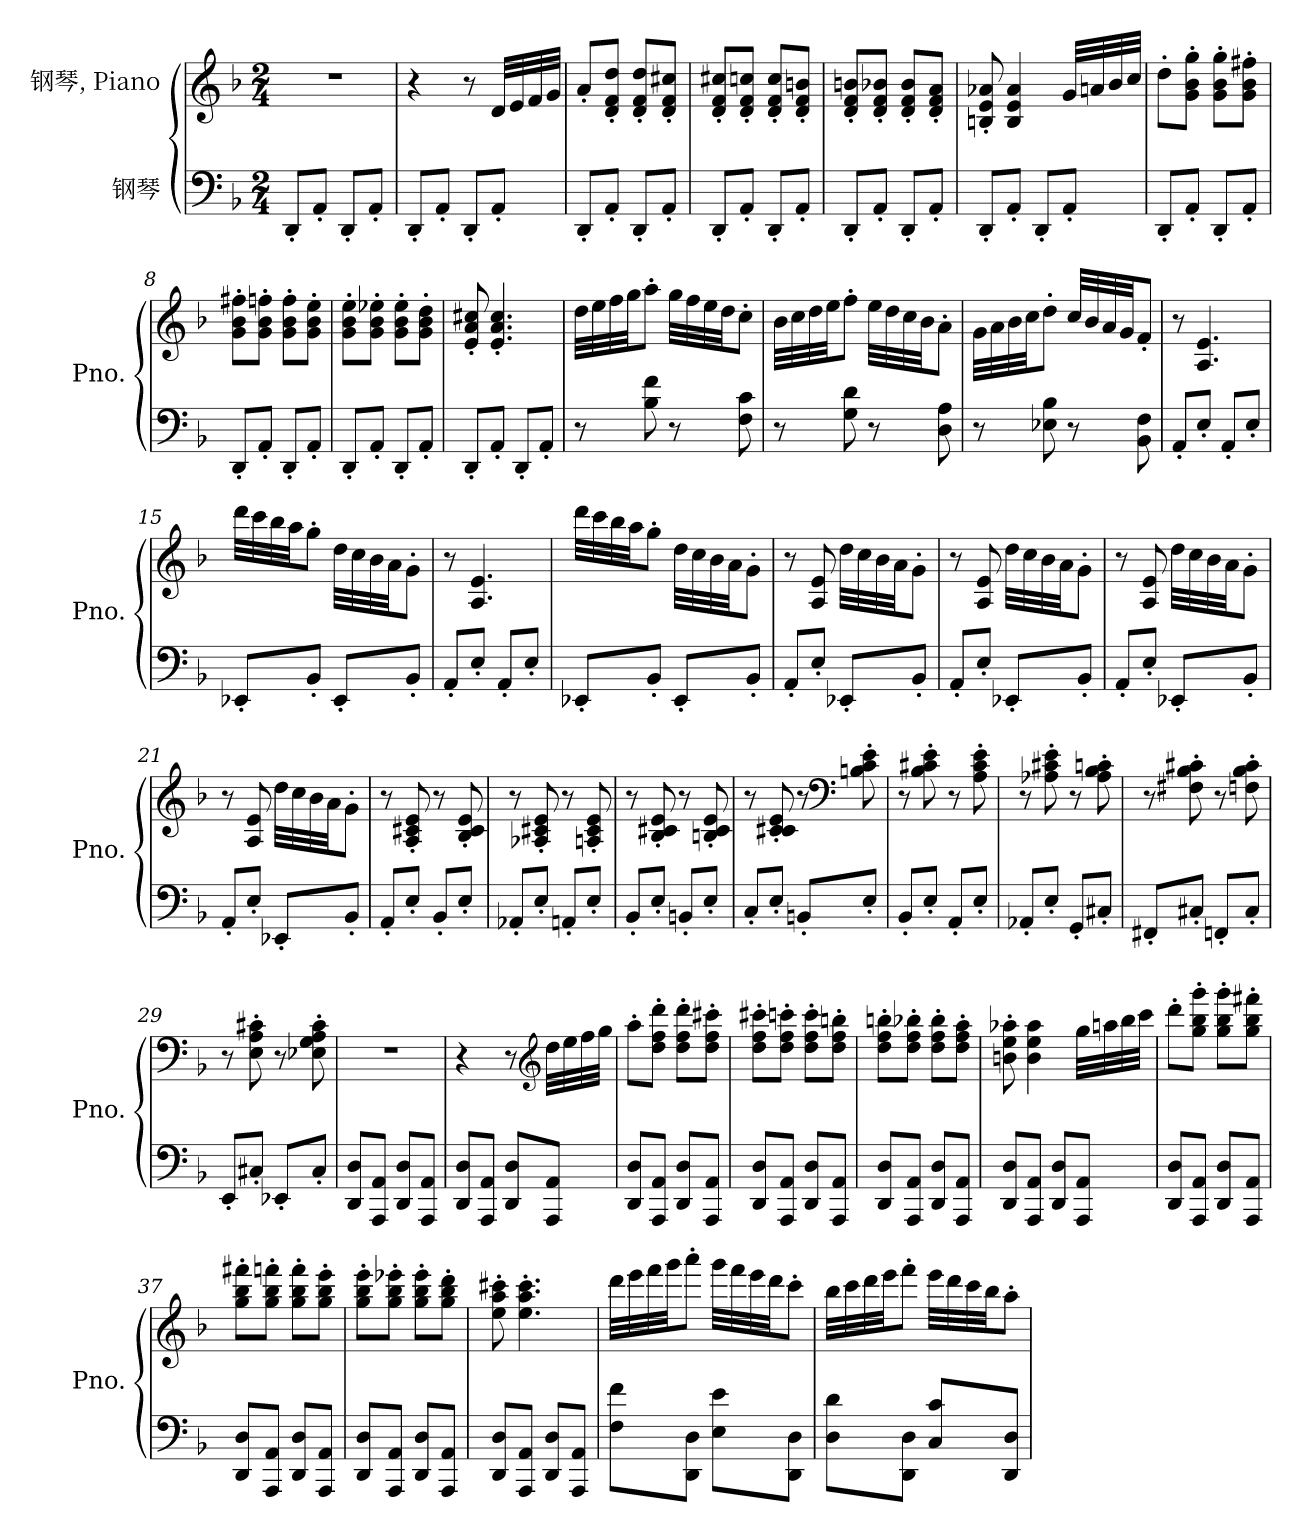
**kern	**kern
*part2	*part1
*staff2	*staff1
*I"钢琴	*I"钢琴, Piano
*	*I'Pno.
*clefF4	*clefG2
*k[b-]	*k[b-]
*M2/4	*M2/4
*MM150	*MM150
=1	=1
8DD'/L	2r
8AA'/J	.
8DD'/L	.
8AA'/J	.
=2	=2
8DD'/L	4r
8AA'/J	.
8DD'/L	8r
8AA'/J	32d/LLL
.	32e/
.	32f/
.	32g/JJJ
=3	=3
8DD'/L	8a'/L
8AA'/J	8d/' 8f/' 8dd/'J
8DD'/L	8d/' 8f/' 8dd/'L
8AA'/J	8d/' 8f/' 8cc#X/'J
=4	=4
8DD'/L	8d/' 8f/' 8cc#X/'L
8AA'/J	8d/' 8f/' 8ccn/'J
8DD'/L	8d/' 8f/' 8cc/'L
8AA'/J	8d/' 8f/' 8bn/'J
=5	=5
8DD'/L	8d/' 8f/' 8bn/'L
8AA'/J	8d/' 8f/' 8b-X/'J
8DD'/L	8d/' 8f/' 8b-/'L
8AA'/J	8d/' 8f/' 8a/'J
=6	=6
8DD'/L	8Bn/' 8e/' 8a-X/'
8AA'/J	4B/ 4e/ 4a-/
8DD'/L	.
8AA'/J	32g/LLL
.	32an/
.	32b-/
.	32cc/JJJ
!!LO:LB:g=z
=7	=7
8DD'/L	8dd'\L
8AA'/J	8g\' 8b-\' 8gg\'J
8DD'/L	8g\' 8b-\' 8gg\'L
8AA'/J	8g\' 8b-\' 8ff#X\'J
=8	=8
8DD'/L	8g\' 8b-\' 8ff#X\'L
8AA'/J	8g\' 8b-\' 8ffn\'J
8DD'/L	8g\' 8b-\' 8ff\'L
8AA'/J	8g\' 8b-\' 8ee\'J
=9	=9
8DD'/L	8g\' 8b-\' 8ee\'L
8AA'/J	8g\' 8b-\' 8ee-X\'J
8DD'/L	8g\' 8b-\' 8ee-\'L
8AA'/J	8g\' 8b-\' 8dd\'J
=10	=10
8DD'/L	8e/' 8a/' 8cc#X/'
8AA'/J	4.e/' 4.a/' 4.cc#/'
8DD'/L	.
8AA'/J	.
=11	=11
8r	32dd\LLL
.	32ee\
.	32ff\
.	32gg\JJ
8B-\ 8f\	8aa'\J
8r	32gg\LLL
.	32ff\
.	32ee\
.	32dd\JJ
8F\ 8c\	8cc'\J
=12	=12
8r	32b-\LLL
.	32cc\
.	32dd\
.	32ee\JJ
8G\ 8d\	8ff'\J
8r	32ee\LLL
.	32dd\
.	32cc\
.	32b-\JJ
8D\ 8A\	8a'\J
!!LO:LB:g=z
=13	=13
8r	32g\LLL
.	32a\
.	32b-\
.	32cc\JJ
8E-X\ 8B-\	8dd'\J
8r	32cc/LLL
.	32b-/
.	32a/
.	32g/JJ
8BB-\ 8F\	8f'/J
=14	=14
8AA'/L	8r
8E'/J	4.A/ 4.e/
8AA'/L	.
8E'/J	.
=15	=15
8EE-X'/L	32ddd\LLL
.	32ccc\
.	32bb-\
.	32aa\JJ
8BB-'/J	8gg'\J
8EE-'/L	32dd\LLL
.	32cc\
.	32b-\
.	32a\JJ
8BB-'/J	8g'\J
=16	=16
8AA'/L	8r
8E'/J	4.A/ 4.e/
8AA'/L	.
8E'/J	.
=17	=17
8EE-X'/L	32ddd\LLL
.	32ccc\
.	32bb-\
.	32aa\JJ
8BB-'/J	8gg'\J
8EE-'/L	32dd\LLL
.	32cc\
.	32b-\
.	32a\JJ
8BB-'/J	8g'\J
!!LO:LB:g=z
=18	=18
8AA'/L	8r
8E'/J	8A/ 8e/
8EE-X'/L	32dd\LLL
.	32cc\
.	32b-\
.	32a\JJ
8BB-'/J	8g'\J
=19	=19
8AA'/L	8r
8E'/J	8A/ 8e/
8EE-X'/L	32dd\LLL
.	32cc\
.	32b-\
.	32a\JJ
8BB-'/J	8g'\J
=20	=20
8AA'/L	8r
8E'/J	8A/ 8e/
8EE-X'/L	32dd\LLL
.	32cc\
.	32b-\
.	32a\JJ
8BB-'/J	8g'\J
=21	=21
8AA'/L	8r
8E'/J	8A/ 8e/
8EE-X'/L	32dd\LLL
.	32cc\
.	32b-\
.	32a\JJ
8BB-'/J	8g'\J
=22	=22
8AA'/L	8r
8E'/J	8A/' 8c#X/' 8e/'
8BB-'/L	8r
8E'/J	8B-/' 8c#/' 8e/'
!!LO:LB:g=z
=23	=23
8AA-X'/L	8r
8E'/J	8A-X/' 8c#X/' 8e/'
8AAn'/L	8r
8E'/J	8An/' 8c#/' 8e/'
=24	=24
8BB-'/L	8r
8E'/J	8B-/' 8c#X/' 8e/'
8BBn'/L	8r
8E'/J	8Bn/' 8c#/' 8e/'
=25	=25
8C'/L	8r
8E'/J	8c/' 8c#X/' 8e/'
8BBn'/L	8r
*	*clefF4
8E'/J	8Bn\' 8c#\' 8e\'
=26	=26
8BB-'/L	8r
8E'/J	8B-\' 8c#X\' 8e\'
8AA'/L	8r
8E'/J	8A\' 8c#\' 8e\'
=27	=27
8AA-X'/L	8r
8E'/J	8A-X\' 8c#X\' 8e\'
8GG'/L	8r
8C#X'/J	8A-\' 8B-\' 8cn\'
!!LO:LB:g=z
=28	=28
8FF#X'/L	8r
8C#X'/J	8F#X\' 8B-\' 8c#X\'
8FFn'/L	8r
8C#'/J	8Fn\' 8B-\' 8c#\'
=29	=29
8EE'/L	8r
8C#X'/J	8E\' 8A\' 8c#X\'
8EE-X'/L	8r
8C#'/J	8E-X\' 8G\' 8A\' 8c#\'
=30	=30
8DD/ 8D/L	2r
8AAA/ 8AA/J	.
8DD/ 8D/L	.
8AAA/ 8AA/J	.
=31	=31
8DD/ 8D/L	4r
8AAA/ 8AA/J	.
8DD/ 8D/L	8r
*	*clefG2
8AAA/ 8AA/J	32dd\LLL
.	32ee\
.	32ff\
.	32gg\JJJ
=32	=32
8DD/ 8D/L	8aa'\L
8AAA/ 8AA/J	8dd\' 8ff\' 8ddd\'J
8DD/ 8D/L	8dd\' 8ff\' 8ddd\'L
8AAA/ 8AA/J	8dd\' 8ff\' 8ccc#X\'J
!!LO:PB:g=z
=33	=33
8DD/ 8D/L	8dd\' 8ff\' 8ccc#X\'L
8AAA/ 8AA/J	8dd\' 8ff\' 8cccn\'J
8DD/ 8D/L	8dd\' 8ff\' 8ccc\'L
8AAA/ 8AA/J	8dd\' 8ff\' 8bbn\'J
=34	=34
8DD/ 8D/L	8dd\' 8ff\' 8bbn\'L
8AAA/ 8AA/J	8dd\' 8ff\' 8bb-X\'J
8DD/ 8D/L	8dd\' 8ff\' 8bb-\'L
8AAA/ 8AA/J	8dd\' 8ff\' 8aa\'J
=35	=35
8DD/ 8D/L	8bn\' 8ee\' 8aa-X\'
8AAA/ 8AA/J	4b\ 4ee\ 4aa-\
8DD/ 8D/L	.
8AAA/ 8AA/J	32gg\LLL
.	32aan\
.	32bb-\
.	32ccc\JJJ
=36	=36
8DD/ 8D/L	8ddd'\L
8AAA/ 8AA/J	8gg\' 8bb-\' 8ggg\'J
8DD/ 8D/L	8gg\' 8bb-\' 8ggg\'L
8AAA/ 8AA/J	8gg\' 8bb-\' 8fff#X\'J
=37	=37
8DD/ 8D/L	8gg\' 8bb-\' 8fff#X\'L
8AAA/ 8AA/J	8gg\' 8bb-\' 8fffn\'J
8DD/ 8D/L	8gg\' 8bb-\' 8fff\'L
8AAA/ 8AA/J	8gg\' 8bb-\' 8eee\'J
!!LO:LB:g=z
=38	=38
8DD/ 8D/L	8gg\' 8bb-\' 8eee\'L
8AAA/ 8AA/J	8gg\' 8bb-\' 8eee-X\'J
8DD/ 8D/L	8gg\' 8bb-\' 8eee-\'L
8AAA/ 8AA/J	8gg\' 8bb-\' 8ddd\'J
=39	=39
8DD/ 8D/L	8ee\' 8aa\' 8ccc#X\'
8AAA/ 8AA/J	4.ee\' 4.aa\' 4.ccc#\'
8DD/ 8D/L	.
8AAA/ 8AA/J	.
=40	=40
8F\ 8f\L	32ddd\LLL
.	32eee\
.	32fff\
.	32ggg\JJ
8DD\ 8D\J	8aaa'\J
8E\ 8e\L	32ggg\LLL
.	32fff\
.	32eee\
.	32ddd\JJ
8DD\ 8D\J	8ccc'\J
=41	=41
8D\ 8d\L	32bb-\LLL
.	32ccc\
.	32ddd\
.	32eee\JJ
8DD\ 8D\J	8fff'\J
8C/ 8c/L	32eee\LLL
.	32ddd\
.	32ccc\
.	32bb-\JJ
8DD/ 8D/J	8aa'\J
=	=
*-	*-
